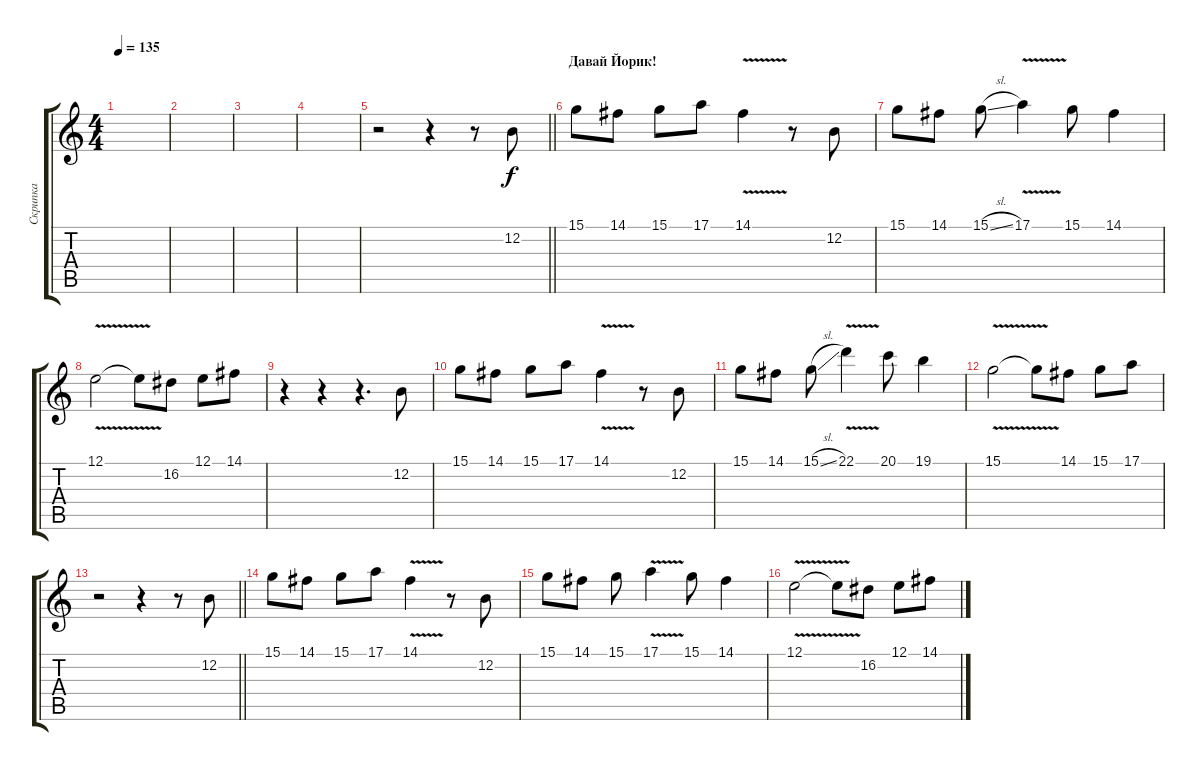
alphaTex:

\track ("Скрипка" "Скрипка") {instrument violin}
\staff {score tabs}
\tuning (E4 B3 G3 D3 A2 E2) {hide}
\ts (4 4)
\tempo 135
\clef g2
\ks c
|
|
|
|
\barLineRight lightlight
r.2 r.4 r.8 12.2.8 |
\section ("" "Давай Йорик!")
15.1.8 14.1.8 15.1.8 17.1.8 14.1{v}.4 r.8 12.2.8 |
15.1.8 14.1.8 15.1{sl}.8 17.1{v}.4 15.1.8 14.1.4 |
12.1{v}.2 12.1{t}.8 16.2.8 12.1.8 14.1.8 |
r.4 r.4 r.4{d} 12.2.8 |
15.1.8 14.1.8 15.1.8 17.1.8 14.1{v}.4 r.8 12.2.8 |
15.1.8 14.1.8 15.1{sl}.8 22.1{v}.4 20.1.8 19.1.4 |
15.1{v}.2 15.1{t}.8 14.1.8 15.1.8 17.1.8 |
\barLineRight lightlight
r.2 r.4 r.8 12.2.8 |
15.1.8 14.1.8 15.1.8 17.1.8 14.1{v}.4 r.8 12.2.8 |
15.1.8 14.1.8 15.1.8 17.1{v}.4 15.1.8 14.1.4 |
12.1{v}.2 12.1{t}.8 16.2.8 12.1.8 14.1.8
